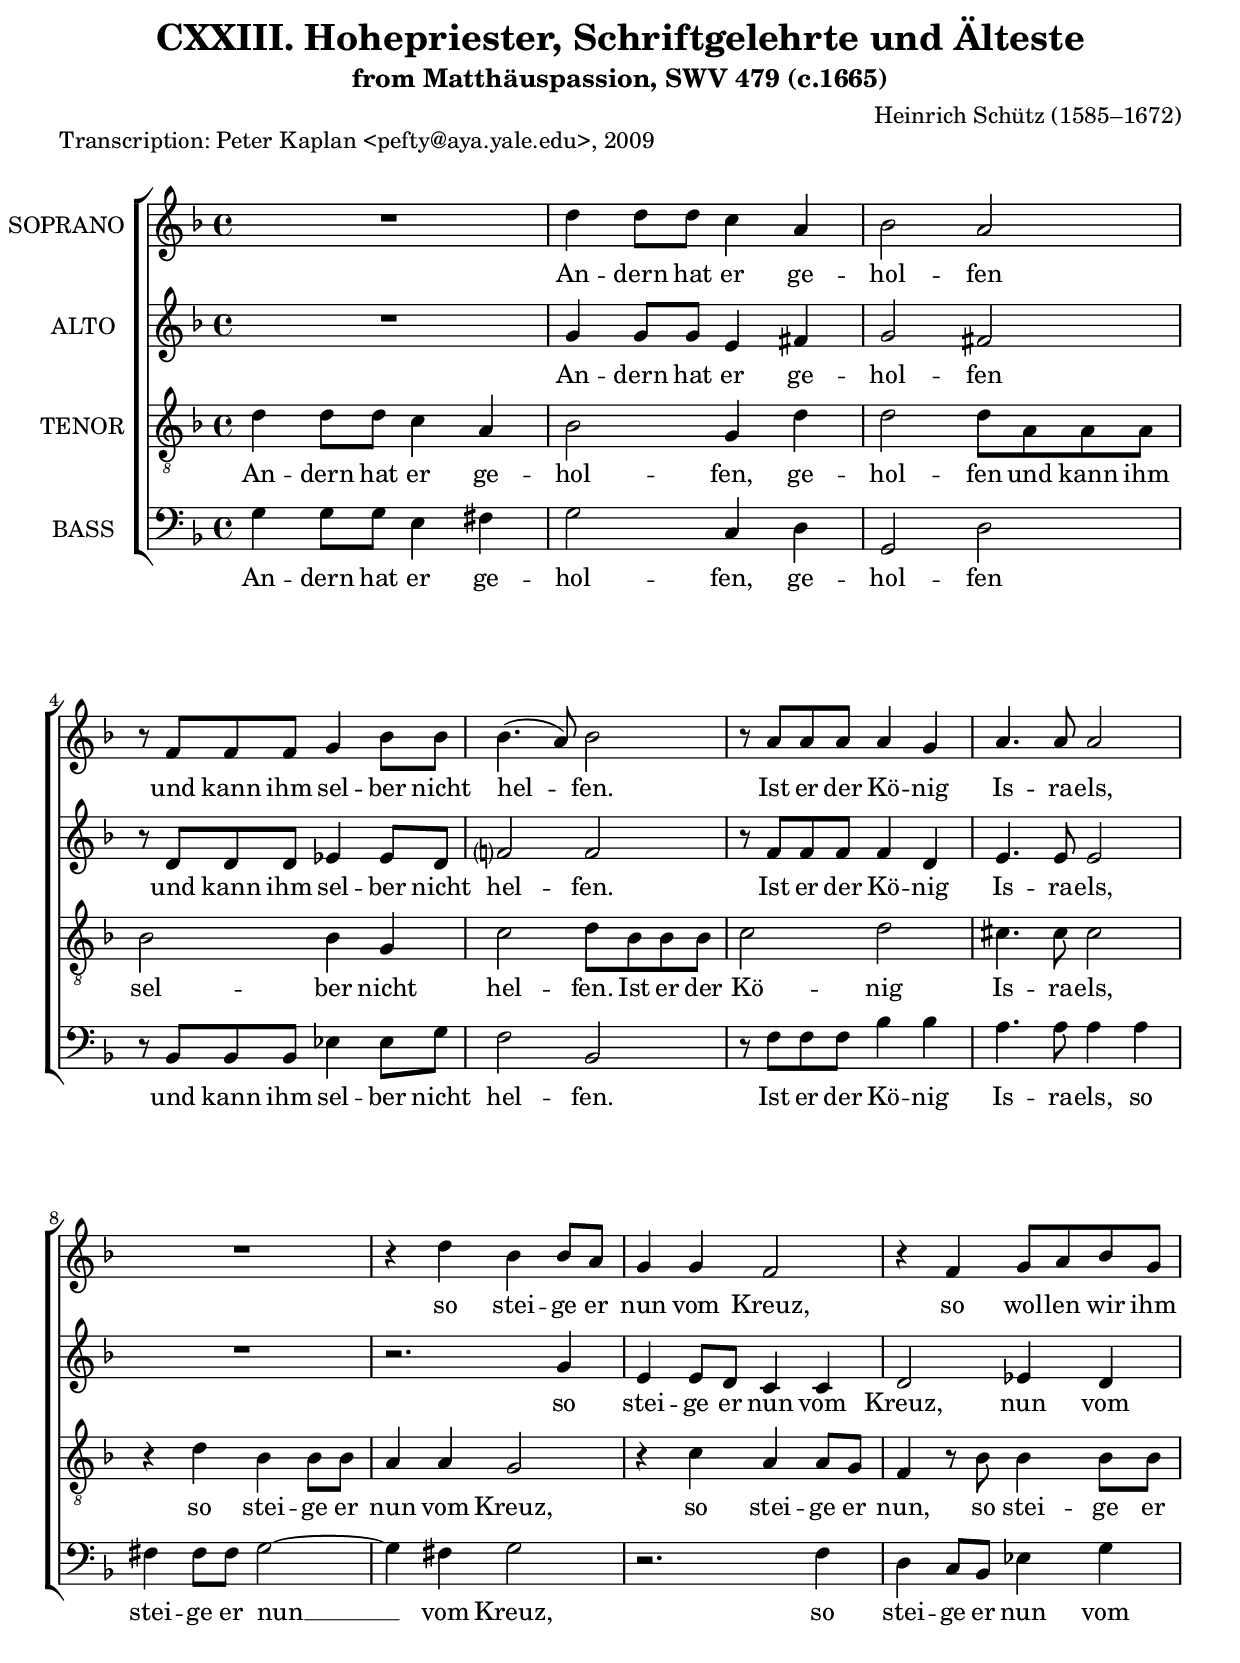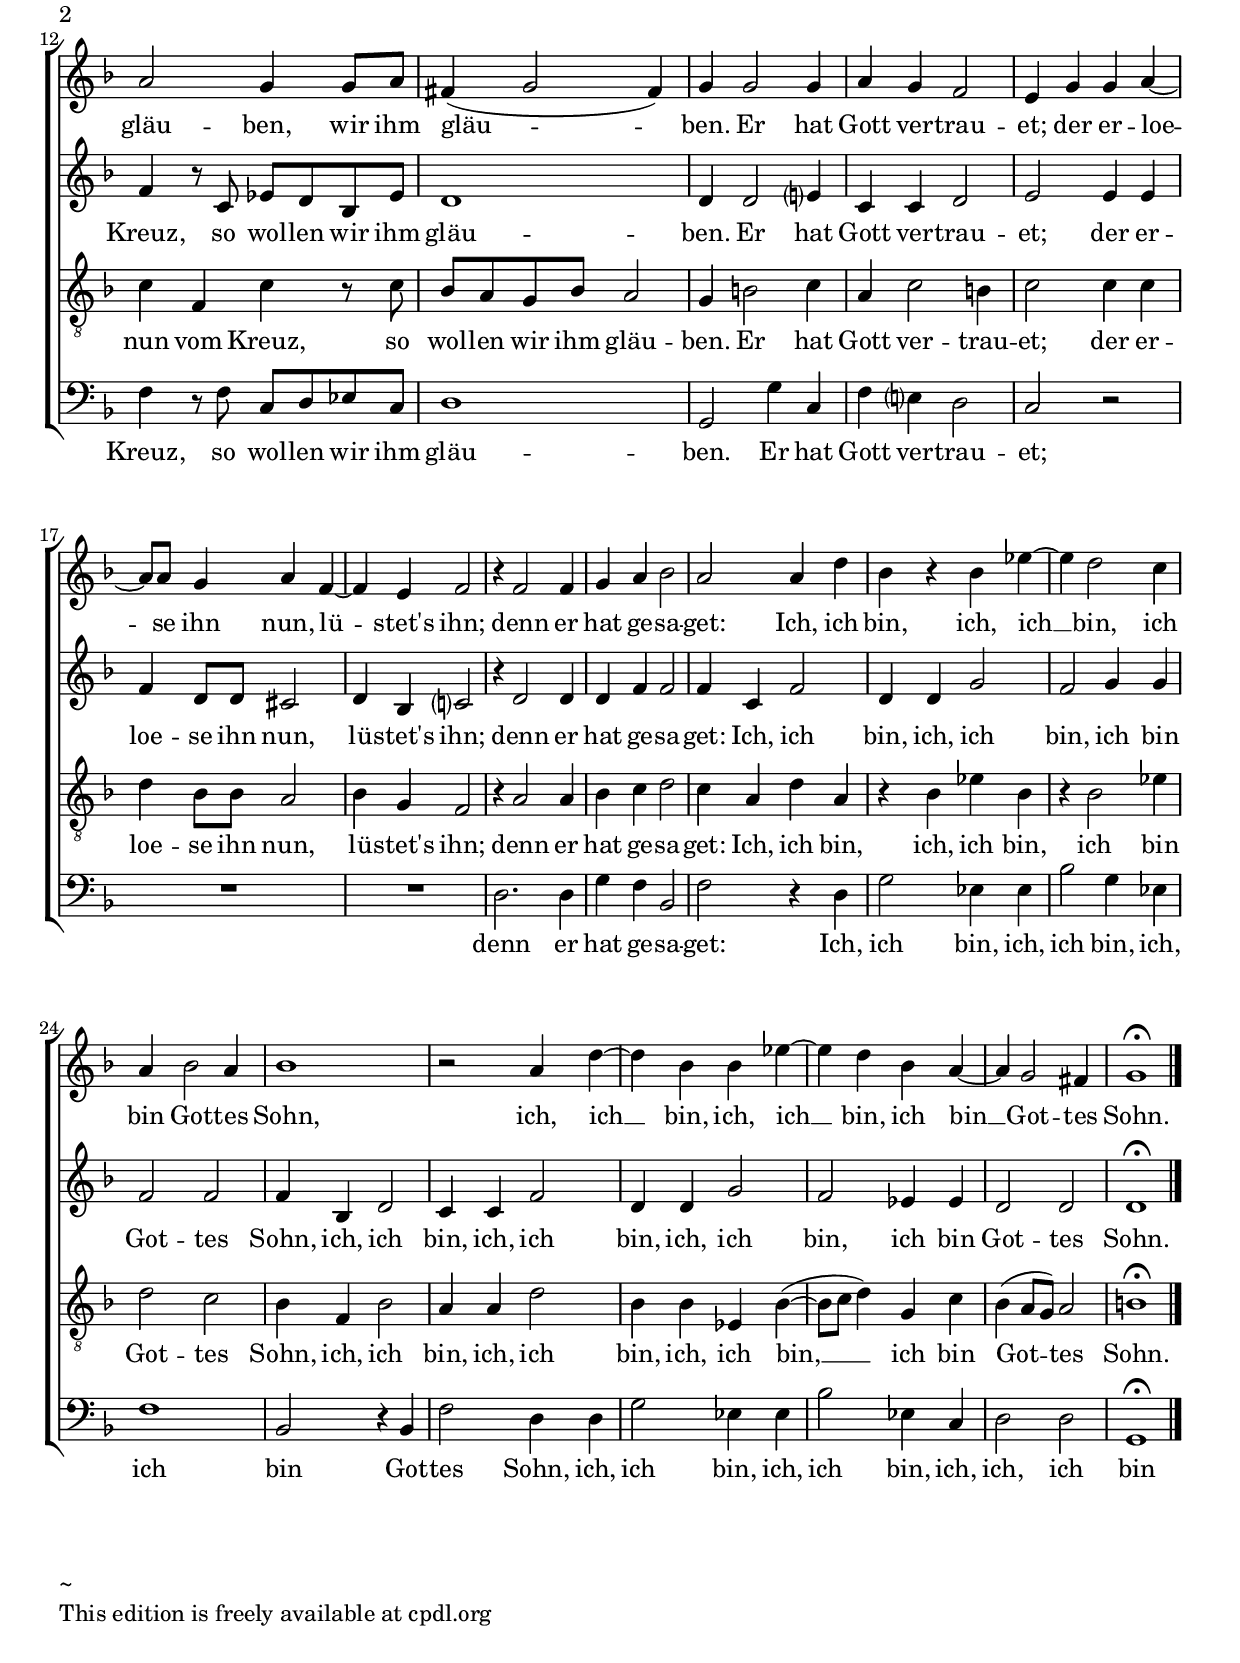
     \version "2.10.10"
\paper {
  between-system-space = 2.0\cm
  between-system-padding = #1
  ragged-bottom=##f
  ragged-last-bottom=##f
  bottom-margin = 2.0\cm
  top-margin = 0.1\cm
%  system-count = #6
  systemSeparatorMarkup = ""
}
\header {
    title = "CXXIII. Hohepriester, Schriftgelehrte und Älteste"
    subtitle = "from Matthäuspassion, SWV 479 (c.1665)"
    composer = "Heinrich Schütz (1585–1672)"
    date = "1623"
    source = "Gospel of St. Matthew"
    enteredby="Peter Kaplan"
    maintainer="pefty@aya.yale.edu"
    piece ="Transcription: Peter Kaplan <pefty@aya.yale.edu>, 2009"
    texidoc = "

Translation of text:
Jesus of Nazareth."
}

     \score { 
      <<
        \new ChoirStaff <<
        \new Staff = CantusOne <<
               {  
      <<
     \override Stem #'neutral-direction = #up 
%     \override Staff.TimeSignature #'style = #'()
        \clef treble
        \key d \minor 
        \new Voice = "CantusOne" {
     \override NoteHead #'style = #'baroque
        \set Staff.midiInstrument = "synth voice"
        \set Staff.vocalName = "SOPRANO "

\time 4/4
R1              
d''4 d''8 d'' c''4 a'
bes'2 a'
r8 f' f' f' g'4 bes'8 bes'
% measure 5
bes'4.( a'8) bes'2                  
r8 a' a' a' a'4 g'
a'4. a'8 a'2
R1
r4 d'' bes' bes'8 a'
% measure 10
g'4 g' f'2                   
r4 f' g'8 a' bes' g'
a'2 g'4 g'8 a'
fis'4( g'2 fis'4)
g'4 g'2 g'4
% measure 15
a'4 g' f'2                   
e'4 g' g' a'~
a'8 a' g'4 a' f'~
f'4 e' f'2
r4 f'2 f'4
% measure 20
g'4 a' bes'2 
a'2 a'4 d''
bes'4 r bes' ees''~
ees''4 d''2 c''4
a'4 bes'2 a'4
% measure 25
bes'1                
r2 a'4 d''~
d''4 bes' bes' ees''~
ees''4 d'' bes' a'~
a'4 g'2 fis'4
% measure 30 
g'1\fermata                  
\bar "|."
}
>>
}

>>

\new Lyrics 
\lyricsto "CantusOne"
        { 

An -- dern hat er ge --
hol -- fen
und kann ihm sel -- ber nicht
hel -- fen.
 Ist er der Kö -- nig 
Is -- ra -- els,
  so stei -- ge er 
nun vom Kreuz,
 so wol -- len wir ihm
gläu -- 
ben, wir ihm
gläu -- 
ben.  Er hat 
Gott ver -- trau -- 
et; der er -- loe --
 se ihn nun, lü --
 stet's ihn;
 denn er 
hat ge -- sa --
get: Ich, ich
bin, ich, ich
__ bin, ich 
bin Got -- tes
Sohn, 
 ich, ich
__ bin, ich, ich
__ bin, ich bin
__ Got -- tes
Sohn.
}



        \new Staff = Altus <<
               {  
      <<
     \override Stem #'neutral-direction = #up 
%     \override Staff.TimeSignature #'style = #'()
        \clef treble
        \key d \minor 
        \new Voice = "Altus" {
     \override NoteHead #'style = #'baroque
        \set Staff.midiInstrument = "synth voice"
        \set Staff.vocalName = "ALTO "

\time 4/4
R1
g'4 g'8 g' e'4 fis'
g'2 fis'
r8 d' d' d' ees'4 ees'8 d'
% measure 5
f'?2 f'
r8 f' f' f' f'4 d'
e'4. e'8 e'2
R1
r2. g'4
% measure 10
e'4 e'8 d' c'4 c'
d'2 ees'4 d'
f'4 r8 c' ees' d' bes ees'
d'1
d'4 d'2 e'?4
% measure 15
c'4 c' d'2
e'2 e'4 e' 
f'4 d'8 d' cis'2
d'4 bes c'?2
r4 d'2 d'4
% measure 20
d'4 f' f'2
f'4 c' f'2
d'4 d' g'2
f'2 g'4 g'
f'2 f'
% measure 25
f'4 bes d'2
c'4 c' f'2
d'4 d' g'2
f'2 ees'4 ees'
d'2 d'
% measure 30 
d'1\fermata
\bar "|."
}
>>
}

>>

\new Lyrics 
\lyricsto "Altus"
        { 

An -- dern hat er ge --
hol -- fen
und kann ihm sel -- ber nicht
hel -- fen.
 Ist er der Kö -- nig 
Is -- ra -- els,
 so 
stei -- ge er nun vom 
Kreuz, nun vom 
Kreuz, so wol -- len wir ihm
gläu -- 
ben. Er hat 
Gott ver -- trau -- 
et; der er -- 
loe -- se ihn nun,
lü -- stet's ihn;
 denn er 
hat ge -- sa --
get: Ich, ich
bin, ich, ich
bin, ich bin 
Got -- tes
Sohn, ich, ich
bin, ich, ich
bin, ich, ich
bin, ich bin
Got -- tes
Sohn.
}


        \new Staff = Tenor <<
               {  
      <<
     \override Stem #'neutral-direction = #up 
%     \override Staff.TimeSignature #'style = #'()
        \clef "G_8"
        \key d \minor 
        \new Voice = "Tenor" {
     \override NoteHead #'style = #'baroque
        \set Staff.midiInstrument = "synth voice"
        \set Staff.vocalName = "TENOR "

\time 4/4
d'4 d'8 d' c'4 a
bes2 g4 d'
d'2 d'8 a a a
bes2 bes4 g
% measure 5
c'2 d'8 bes bes bes
c'2 d'
cis'4. cis'8 cis'2
r4 d' bes bes8 bes
a4 a g2
% measure 10
r4 c' a a8 g
f4 r8 bes bes4 bes8 bes
c'4 f c' r8 c'
bes8 a g bes a2
g4 b2 c'4
% measure 15
a4 c'2 b4
c'2 c'4 c'
d'4 bes8 bes a2
bes4 g f2
r4 a2 a4
% measure 20
bes4 c' d'2
c'4 a d' a
r4 bes ees' bes
r4 bes2 ees'4
d'2 c'
% measure 25
bes4 f bes2
a4 a d'2
bes4 bes ees bes(~
bes8 c' d'4) g c'
bes4( a8 g) a2
% measure 30 
b1\fermata
\bar "|."
}
>>
}

>>

\new Lyrics 
\lyricsto "Tenor"
        { 
An -- dern hat er ge --
hol -- fen, ge --
hol -- fen und kann ihm 
sel -- ber nicht
hel -- fen. Ist er der 
Kö -- nig 
Is -- ra -- els,
so stei -- ge er
nun vom Kreuz,
 so stei -- ge er
nun, so stei -- ge er
nun vom Kreuz, so 
wol -- len wir ihm gläu -- 
ben. Er hat 
Gott ver -- trau -- 
et; der er -- 
loe -- se ihn nun,
lü -- stet's ihn;
 denn er 
hat ge -- sa --
get: Ich, ich bin, 
 ich, ich bin, 
 ich bin 
Got -- tes
Sohn, ich, ich
bin, ich, ich
bin, ich, ich bin,
__ ich bin
Got -- tes
Sohn.
}


        \new Staff = Bassus <<
               {  
      <<
     \override Stem #'neutral-direction = #up 
%     \override Staff.TimeSignature #'style = #'()
        \clef bass
        \key d \minor 
        \new Voice = "Bassus" {
     \override NoteHead #'style = #'baroque
        \set Staff.midiInstrument = "synth voice"
        \set Staff.vocalName = "BASS "

\time 4/4
g4 g8 g e4 fis
g2 c4 d
g,2 d
r8 bes, bes, bes, ees4 ees8 g
% measure 5
f2 bes,
r8 f f f bes4 bes
a4. a8 a4 a
fis4 fis8 fis g2~
g4 fis g2
% measure 10
r2. f4
d4 c8 bes, ees4 g
f4 r8 f c d ees c
d1
g,2 g4 c
% measure 15
f4 e? d2 
c2 r
R1
R1
d2. d4
% measure 20
g4 f bes,2
f2 r4 d
g2 ees4 ees
bes2 g4 ees
f1
% measure 25
bes,2 r4 bes,
f2 d4 d
g2 ees4 ees
bes2 ees4 c
d2 d
% measure 30 
g,1\fermata
\bar "|."
}
>>
}

>>

\new Lyrics 
\lyricsto "Bassus"
        { 
An -- dern hat er ge --
hol -- fen, ge --
hol -- fen 
 und kann ihm sel -- ber nicht
hel -- fen. 
 Ist er der Kö -- nig 
Is -- ra -- els, so 
stei -- ge er nun
__ vom Kreuz,
 so 
stei -- ge er nun vom
Kreuz, so wol -- len wir ihm
gläu -- 
ben. Er hat 
Gott ver -- trau -- 
et; 

denn er 
hat ge -- sa --
get: Ich, 
ich bin, ich, 
ich bin, ich, 
ich bin Got -- tes
Sohn, ich, 
ich bin, ich, 
ich bin, ich,
ich, ich bin
Got -- tes
Sohn.
}


>>


>>
   






%{
\midi { 
\context { 
\Score 
tempoWholesPerMinute = #(ly:make-moment 72 4) 
} 
} 
%}







     }
\layout { 
         \context { 
          \Staff \consists "Horizontal_bracket_engraver" 
          }
         }
\markup{\column{\line{ ~ } \line{This edition is freely available at cpdl.org}} 
} 



















